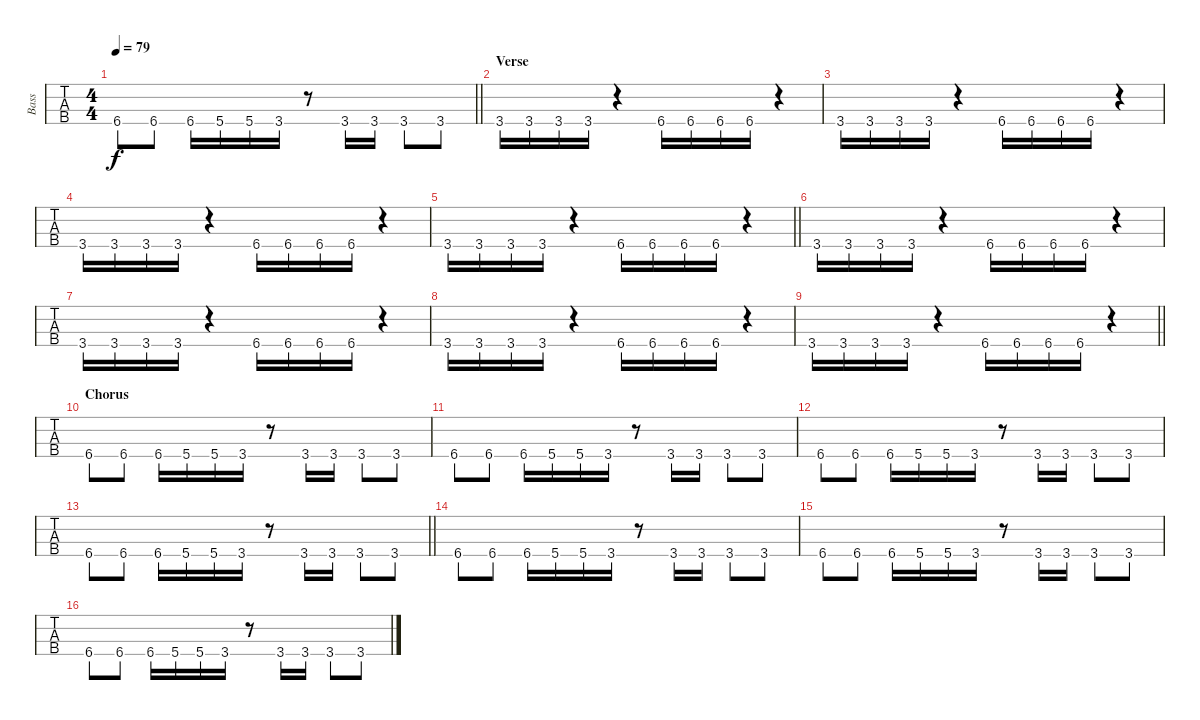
\track ("Bass" "Bass") {instrument electricbassfinger}
\staff {tabs}
\tuning (G2 D2 A1 E1) {hide}
\ts (4 4)
\tempo 79
\clef f4
\barLineRight lightlight
\ks c
6.4.8{dy f} 6.4.8 6.4.16 5.4.16 5.4.16 3.4.16 r.8 3.4.16 3.4.16 3.4.8 3.4.8 |
\section ("" "Verse")
3.4.16 3.4.16 3.4.16 3.4.16 r.4 6.4.16 6.4.16 6.4.16 6.4.16 r.4 |
3.4.16 3.4.16 3.4.16 3.4.16 r.4 6.4.16 6.4.16 6.4.16 6.4.16 r.4 |
3.4.16 3.4.16 3.4.16 3.4.16 r.4 6.4.16 6.4.16 6.4.16 6.4.16 r.4 |
\barLineRight lightlight
3.4.16 3.4.16 3.4.16 3.4.16 r.4 6.4.16 6.4.16 6.4.16 6.4.16 r.4 |
3.4.16 3.4.16 3.4.16 3.4.16 r.4 6.4.16 6.4.16 6.4.16 6.4.16 r.4 |
3.4.16 3.4.16 3.4.16 3.4.16 r.4 6.4.16 6.4.16 6.4.16 6.4.16 r.4 |
3.4.16 3.4.16 3.4.16 3.4.16 r.4 6.4.16 6.4.16 6.4.16 6.4.16 r.4 |
\barLineRight lightlight
3.4.16 3.4.16 3.4.16 3.4.16 r.4 6.4.16 6.4.16 6.4.16 6.4.16 r.4 |
\section ("" "Chorus")
6.4.8 6.4.8 6.4.16 5.4.16 5.4.16 3.4.16 r.8 3.4.16 3.4.16 3.4.8 3.4.8 |
6.4.8 6.4.8 6.4.16 5.4.16 5.4.16 3.4.16 r.8 3.4.16 3.4.16 3.4.8 3.4.8 |
6.4.8 6.4.8 6.4.16 5.4.16 5.4.16 3.4.16 r.8 3.4.16 3.4.16 3.4.8 3.4.8 |
\barLineRight lightlight
6.4.8 6.4.8 6.4.16 5.4.16 5.4.16 3.4.16 r.8 3.4.16 3.4.16 3.4.8 3.4.8 |
6.4.8 6.4.8 6.4.16 5.4.16 5.4.16 3.4.16 r.8 3.4.16 3.4.16 3.4.8 3.4.8 |
6.4.8 6.4.8 6.4.16 5.4.16 5.4.16 3.4.16 r.8 3.4.16 3.4.16 3.4.8 3.4.8 |
6.4.8 6.4.8 6.4.16 5.4.16 5.4.16 3.4.16 r.8 3.4.16 3.4.16 3.4.8 3.4.8
